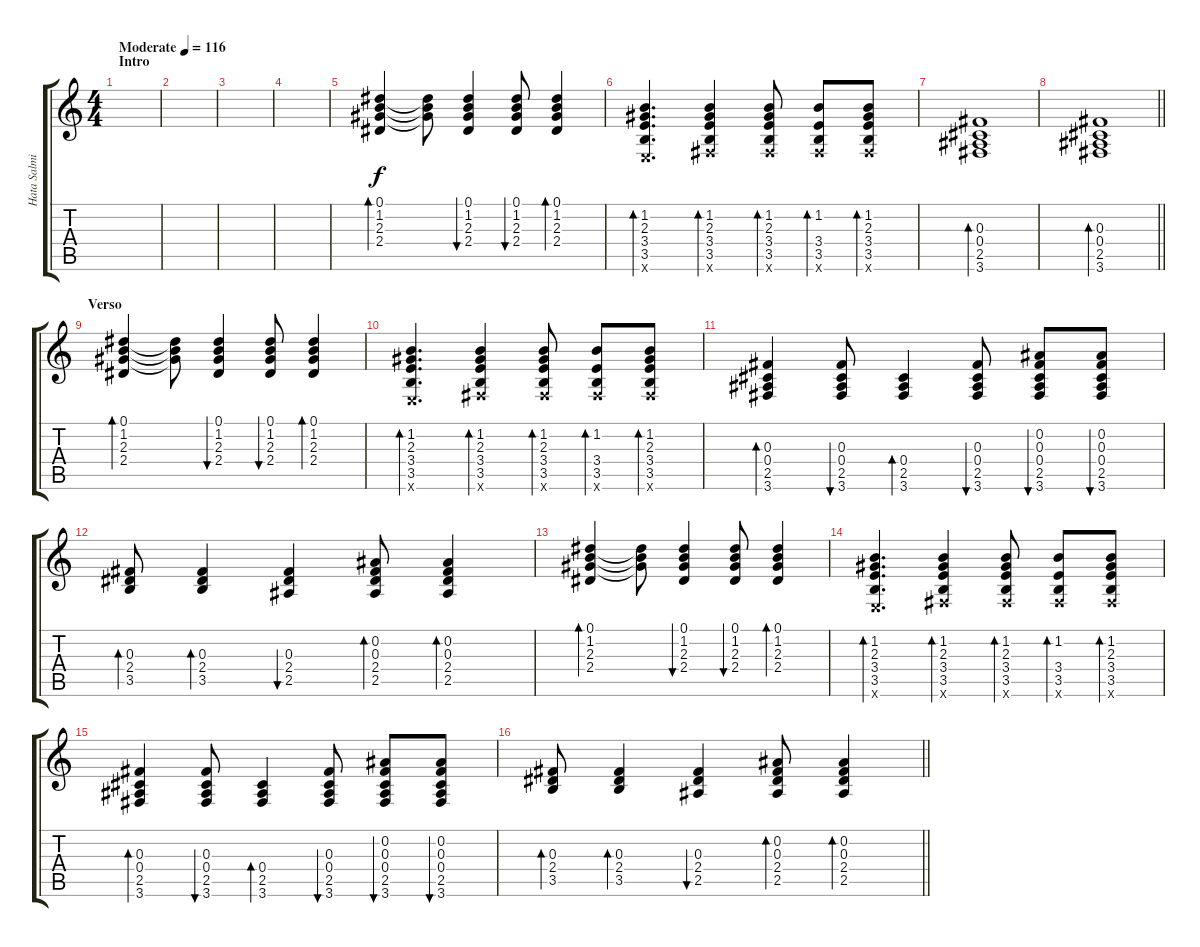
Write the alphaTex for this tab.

\track ("Hata Salmi" "Hata Salmi") {instrument acousticguitarsteel}
\staff {score tabs}
\tuning (Eb4 Bb3 Gb3 Db3 Ab2 Eb2) {hide}
\ts (4 4)
\section ("" "Intro")
\tempo (116 "Moderate")
\clef g2
\ks c
|
|
|
|
(0.1 1.2 2.3 2.4).4{bd 120} (0.1{t} 1.2{t} 2.3{t}).8 (0.1 1.2 2.3 2.4).4{bu 60} (0.1 1.2 2.3 2.4).8{bu 60} (0.1 1.2 2.3 2.4).4{bd 60} |
(1.2 2.3 3.4 3.5 1.6{x}).4{d bd 60} (1.2 2.3 3.4 3.5 3.6{x}).4{bd 60} (1.2 2.3 3.4 3.5 3.6{x}).8{bd 60} (1.2 3.4 3.5 3.6{x}).8{bd 60} (1.2 2.3 3.4 3.5 3.6{x}).8{bd 60} |
(0.3 0.4 2.5 3.6).1{bd 60} |
\barLineRight lightlight
(0.3 0.4 2.5 3.6).1{bd 240} |
\section ("" "Verso")
(0.1 1.2 2.3 2.4).4{bd 120} (0.1{t} 1.2{t} 2.3{t}).8 (0.1 1.2 2.3 2.4).4{bu 60} (0.1 1.2 2.3 2.4).8{bu 60} (0.1 1.2 2.3 2.4).4{bd 60} |
(1.2 2.3 3.4 3.5 1.6{x}).4{d bd 60} (1.2 2.3 3.4 3.5 3.6{x}).4{bd 60} (1.2 2.3 3.4 3.5 3.6{x}).8{bd 60} (1.2 3.4 3.5 3.6{x}).8{bd 60} (1.2 2.3 3.4 3.5 3.6{x}).8{bd 60} |
(0.3 0.4 2.5 3.6).4{bd 60} (0.3 0.4 2.5 3.6).8{bu 60} (0.4 2.5 3.6).4{bd 60} (0.3 0.4 2.5 3.6).8{bu 60} (0.2 0.3 0.4 2.5 3.6).8{bu 60} (0.2 0.3 0.4 2.5 3.6).8{bu 60} |
(0.3 2.4 3.5).8{bd 120} (0.3 2.4 3.5).4{bd 120} (0.3 2.4 2.5).4{bu 60} (0.2 0.3 2.4 2.5).8{bd 60} (0.2 0.3 2.4 2.5).4{bd 60} |
(0.1 1.2 2.3 2.4).4{bd 120} (0.1{t} 1.2{t} 2.3{t}).8 (0.1 1.2 2.3 2.4).4{bu 60} (0.1 1.2 2.3 2.4).8{bu 60} (0.1 1.2 2.3 2.4).4{bd 60} |
(1.2 2.3 3.4 3.5 1.6{x}).4{d bd 60} (1.2 2.3 3.4 3.5 3.6{x}).4{bd 60} (1.2 2.3 3.4 3.5 3.6{x}).8{bd 60} (1.2 3.4 3.5 3.6{x}).8{bd 60} (1.2 2.3 3.4 3.5 3.6{x}).8{bd 60} |
(0.3 0.4 2.5 3.6).4{bd 60} (0.3 0.4 2.5 3.6).8{bu 60} (0.4 2.5 3.6).4{bd 60} (0.3 0.4 2.5 3.6).8{bu 60} (0.2 0.3 0.4 2.5 3.6).8{bu 60} (0.2 0.3 0.4 2.5 3.6).8{bu 60} |
\barLineRight lightlight
(0.3 2.4 3.5).8{bd 120} (0.3 2.4 3.5).4{bd 120} (0.3 2.4 2.5).4{bu 60} (0.2 0.3 2.4 2.5).8{bd 60} (0.2 0.3 2.4 2.5).4{bd 60}
